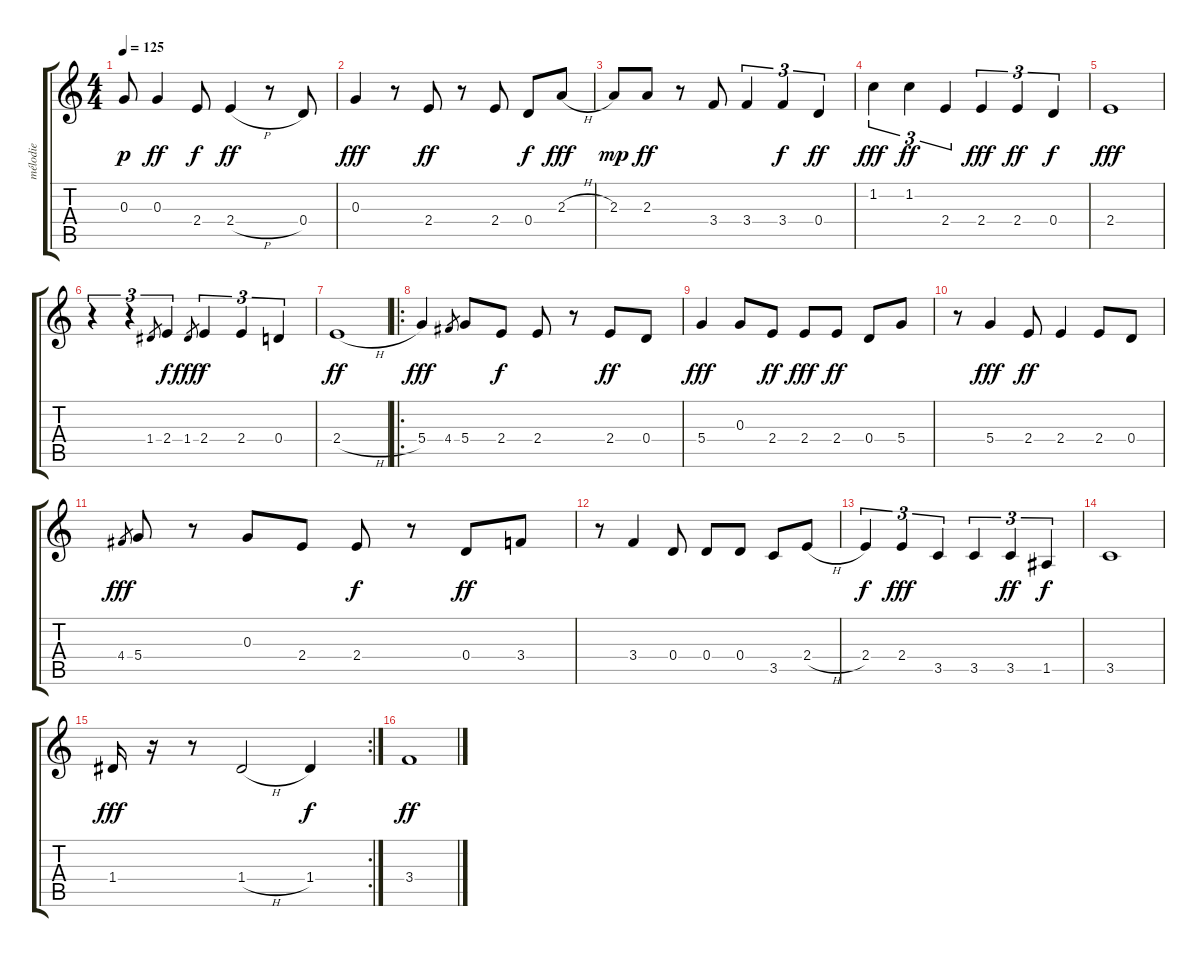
\track ("mélodie" "mélodie") {instrument panflute}
\staff {score tabs}
\tuning (E5 B4 G4 D4 A3 E3) {hide}
\ts (4 4)
\tempo 125
\clef g2
\ks c
0.3.8{dy p} 0.3.4{dy ff} 2.4.8{dy f} 2.4{h}.4{dy ff} r.8 0.4.8 |
0.3.4{dy fff} r.8 2.4.8{dy ff} r.8 2.4.8 0.4.8{dy f} 2.3{h}.8{dy fff} |
2.3.8{dy mp} 2.3.8{dy ff} r.8 3.4.8 3.4.4{tu (3 2)} 3.4.4{tu (3 2) dy f} 0.4.4{tu (3 2) dy ff} |
1.2.4{tu (3 2) dy fff} 1.2.4{tu (3 2) dy ff} 2.4.4{tu (3 2)} 2.4.4{tu (3 2) dy fff} 2.4.4{tu (3 2) dy ff} 0.4.4{tu (3 2) dy f} |
2.4.1{dy fff} |
r.4{tu (3 2)} r.4{tu (3 2)} 1.4.8{gr} 2.4.4{tu (3 2) dy f} 1.4.8{gr dy fff} 2.4.4{tu (3 2) dy f} 2.4.4{tu (3 2)} 0.4.4{tu (3 2)} |
2.4{h}.1{dy ff} |
\ro
5.4.4{dy fff volume 13 instrument vibraphone} 4.4.8{gr} 5.4.8 2.4.8{dy f} 2.4.8 r.8 2.4.8{dy ff} 0.4.8 |
5.4.4{dy fff} 0.3.8 2.4.8{dy ff} 2.4.8{dy fff} 2.4.8{dy ff} 0.4.8 5.4.8 |
r.8 5.4.4{dy fff} 2.4.8{dy ff} 2.4.4 2.4.8 0.4.8 |
4.4.8{gr dy fff} 5.4.8 r.8 0.3.8 2.4.8 2.4.8{dy f} r.8 0.4.8{dy ff} 3.4.8 |
r.8 3.4.4 0.4.8 0.4.8 0.4.8 3.5.8 2.4{h}.8 |
2.4.4{tu (3 2) dy f} 2.4.4{tu (3 2) dy fff} 3.5.4{tu (3 2)} 3.5.4{tu (3 2)} 3.5.4{tu (3 2) dy ff} 1.5.4{tu (3 2) dy f} |
3.5.1 |
\rc 2
1.4.16{dy fff} r.16 r.8 1.4{h}.2 1.4.4{dy f} |
3.4{h}.1{dy ff volume 14 instrument panflute}
